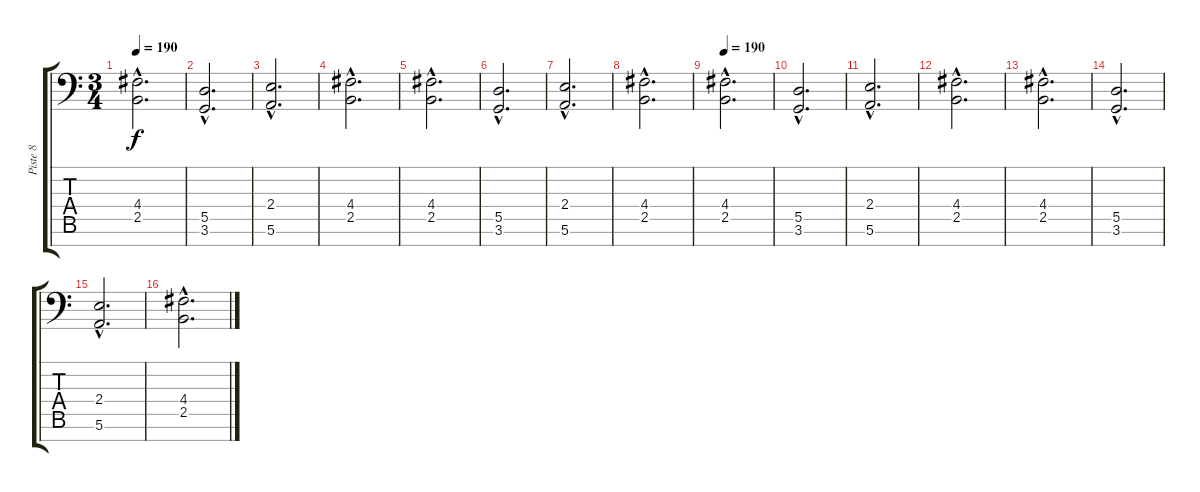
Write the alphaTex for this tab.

\track ("Piste 8" "Piste 8") {instrument voiceoohs}
\staff {score tabs}
\tuning (E4 B3 G3 D3 A2 E2 C-1) {hide}
\ts (3 4)
\tempo 200
\tempo 190
\clef f4
\ks c
(4.4{hac} 2.5{hac}).2{d dy f} |
(5.5{hac} 3.6{hac}).2{d} |
(2.4{hac} 5.6{hac}).2{d} |
(4.4{hac} 2.5{hac}).2{d} |
(4.4{hac} 2.5{hac}).2{d} |
(5.5{hac} 3.6{hac}).2{d} |
(2.4{hac} 5.6{hac}).2{d} |
(4.4{hac} 2.5{hac}).2{d} |
\tempo 190
(4.4{hac} 2.5{hac}).2{d} |
(5.5{hac} 3.6{hac}).2{d} |
(2.4{hac} 5.6{hac}).2{d} |
(4.4{hac} 2.5{hac}).2{d} |
(4.4{hac} 2.5{hac}).2{d} |
(5.5{hac} 3.6{hac}).2{d} |
(2.4{hac} 5.6{hac}).2{d} |
(4.4{hac} 2.5{hac}).2{d}
